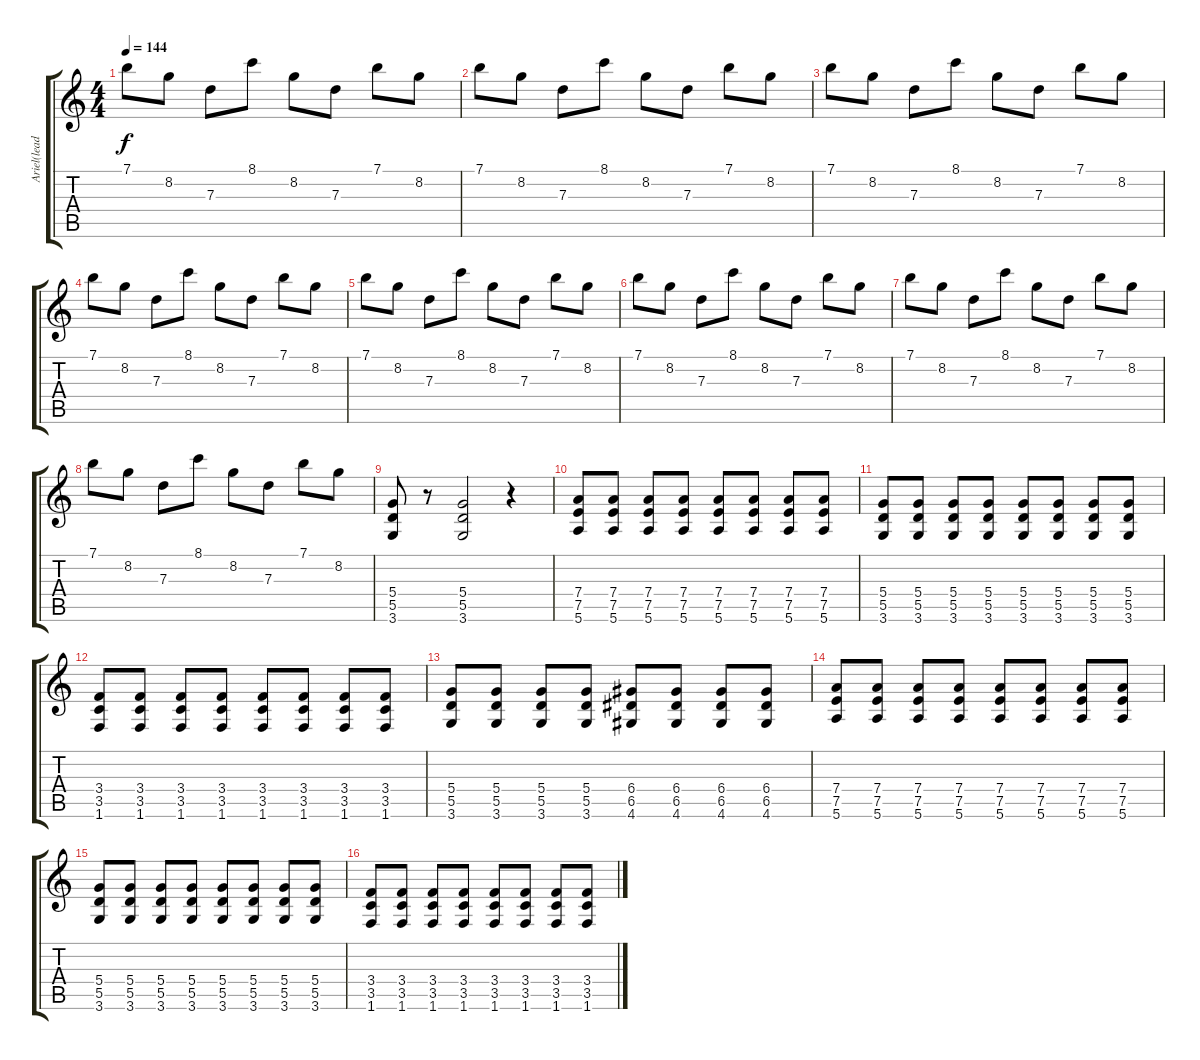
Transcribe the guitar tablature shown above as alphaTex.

\track ("Ariel(lead guitar)" "Ariel(lead") {instrument distortionguitar}
\staff {score tabs}
\tuning (E4 B3 G3 D3 A2 E2) {hide}
\ts (4 4)
\tempo 144
\clef g2
\ks c
7.1.8{dy f} 8.2.8 7.3.8 8.1.8 8.2.8 7.3.8 7.1.8 8.2.8 |
7.1.8 8.2.8 7.3.8 8.1.8 8.2.8 7.3.8 7.1.8 8.2.8 |
7.1.8 8.2.8 7.3.8 8.1.8 8.2.8 7.3.8 7.1.8 8.2.8 |
7.1.8 8.2.8 7.3.8 8.1.8 8.2.8 7.3.8 7.1.8 8.2.8 |
7.1.8 8.2.8 7.3.8 8.1.8 8.2.8 7.3.8 7.1.8 8.2.8 |
7.1.8 8.2.8 7.3.8 8.1.8 8.2.8 7.3.8 7.1.8 8.2.8 |
7.1.8 8.2.8 7.3.8 8.1.8 8.2.8 7.3.8 7.1.8 8.2.8 |
7.1.8 8.2.8 7.3.8 8.1.8 8.2.8 7.3.8 7.1.8 8.2.8 |
(5.4 5.5 3.6).8 r.8 (5.4 5.5 3.6).2 r.4 |
(7.4 7.5 5.6).8 (7.4 7.5 5.6).8 (7.4 7.5 5.6).8 (7.4 7.5 5.6).8 (7.4 7.5 5.6).8 (7.4 7.5 5.6).8 (7.4 7.5 5.6).8 (7.4 7.5 5.6).8 |
(5.4 5.5 3.6).8 (5.4 5.5 3.6).8 (5.4 5.5 3.6).8 (5.4 5.5 3.6).8 (5.4 5.5 3.6).8 (5.4 5.5 3.6).8 (5.4 5.5 3.6).8 (5.4 5.5 3.6).8 |
(3.4 3.5 1.6).8 (3.4 3.5 1.6).8 (3.4 3.5 1.6).8 (3.4 3.5 1.6).8 (3.4 3.5 1.6).8 (3.4 3.5 1.6).8 (3.4 3.5 1.6).8 (3.4 3.5 1.6).8 |
(5.4 5.5 3.6).8 (5.4 5.5 3.6).8 (5.4 5.5 3.6).8 (5.4 5.5 3.6).8 (6.4 6.5 4.6).8 (6.4 6.5 4.6).8 (6.4 6.5 4.6).8 (6.4 6.5 4.6).8 |
(7.4 7.5 5.6).8 (7.4 7.5 5.6).8 (7.4 7.5 5.6).8 (7.4 7.5 5.6).8 (7.4 7.5 5.6).8 (7.4 7.5 5.6).8 (7.4 7.5 5.6).8 (7.4 7.5 5.6).8 |
(5.4 5.5 3.6).8 (5.4 5.5 3.6).8 (5.4 5.5 3.6).8 (5.4 5.5 3.6).8 (5.4 5.5 3.6).8 (5.4 5.5 3.6).8 (5.4 5.5 3.6).8 (5.4 5.5 3.6).8 |
(3.4 3.5 1.6).8 (3.4 3.5 1.6).8 (3.4 3.5 1.6).8 (3.4 3.5 1.6).8 (3.4 3.5 1.6).8 (3.4 3.5 1.6).8 (3.4 3.5 1.6).8 (3.4 3.5 1.6).8
